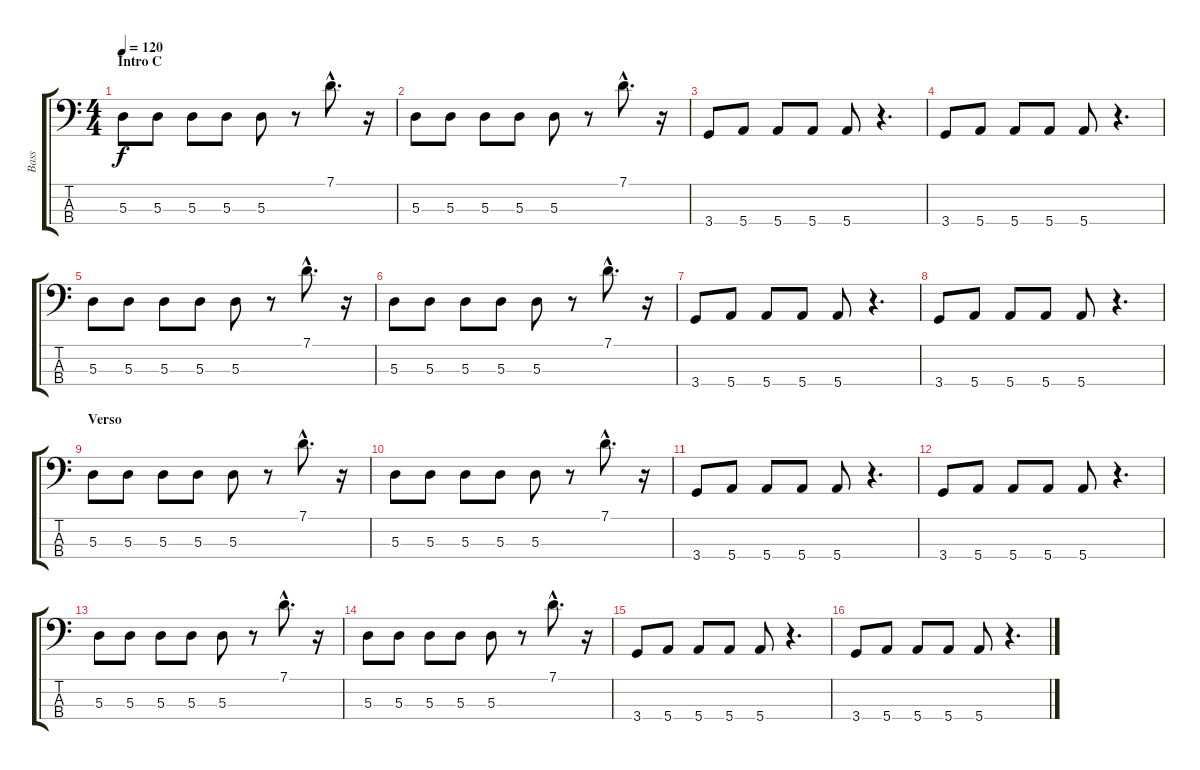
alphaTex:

\track ("Bass" "Bass") {instrument electricbassfinger}
\staff {score tabs}
\tuning (G2 D2 A1 E1) {hide}
\ts (4 4)
\section ("" "Intro C")
\tempo 120
\clef f4
\ks c
5.3.8{dy f} 5.3.8 5.3.8 5.3.8 5.3.8 r.8 7.1{hac}.8{d} r.16 |
5.3.8 5.3.8 5.3.8 5.3.8 5.3.8 r.8 7.1{hac}.8{d} r.16 |
3.4.8 5.4.8 5.4.8 5.4.8 5.4.8 r.4{d} |
3.4.8 5.4.8 5.4.8 5.4.8 5.4.8 r.4{d} |
5.3.8 5.3.8 5.3.8 5.3.8 5.3.8 r.8 7.1{hac}.8{d} r.16 |
5.3.8 5.3.8 5.3.8 5.3.8 5.3.8 r.8 7.1{hac}.8{d} r.16 |
3.4.8 5.4.8 5.4.8 5.4.8 5.4.8 r.4{d} |
3.4.8 5.4.8 5.4.8 5.4.8 5.4.8 r.4{d} |
\section ("" "Verso")
5.3.8 5.3.8 5.3.8 5.3.8 5.3.8 r.8 7.1{hac}.8{d} r.16 |
5.3.8 5.3.8 5.3.8 5.3.8 5.3.8 r.8 7.1{hac}.8{d} r.16 |
3.4.8 5.4.8 5.4.8 5.4.8 5.4.8 r.4{d} |
3.4.8 5.4.8 5.4.8 5.4.8 5.4.8 r.4{d} |
5.3.8 5.3.8 5.3.8 5.3.8 5.3.8 r.8 7.1{hac}.8{d} r.16 |
5.3.8 5.3.8 5.3.8 5.3.8 5.3.8 r.8 7.1{hac}.8{d} r.16 |
3.4.8 5.4.8 5.4.8 5.4.8 5.4.8 r.4{d} |
3.4.8 5.4.8 5.4.8 5.4.8 5.4.8 r.4{d}
